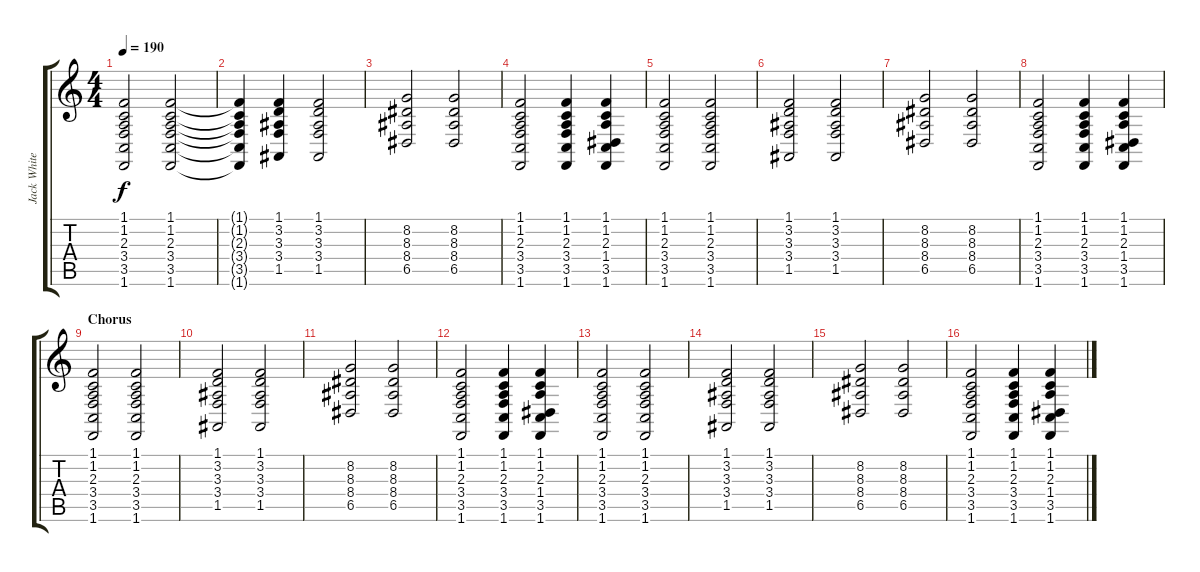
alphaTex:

\track ("Jack White" "Jack White") {instrument acousticgrandpiano}
\staff {score tabs}
\tuning (E4 B3 G3 D3 A2 E2) {hide}
\ts (4 4)
\tempo 190
\clef g2
\ks c
(1.1 1.2 2.3 3.4 3.5 1.6).2{dy f} (1.1 1.2 2.3 3.4 3.5 1.6).2 |
(1.1{t} 1.2{t} 2.3{t} 3.4{t} 3.5{t} 1.6{t}).4 (1.1 3.2 3.3 3.4 1.5).4 (1.1 3.2 3.3 3.4 1.5).2 |
(8.2 8.3 8.4 6.5).2 (8.2 8.3 8.4 6.5).2 |
(1.1 1.2 2.3 3.4 3.5 1.6).2 (1.1 1.2 2.3 3.4 3.5 1.6).4 (1.1 1.2 2.3 1.4 3.5 1.6).4 |
(1.1 1.2 2.3 3.4 3.5 1.6).2 (1.1 1.2 2.3 3.4 3.5 1.6).2 |
(1.1 3.2 3.3 3.4 1.5).2 (1.1 3.2 3.3 3.4 1.5).2 |
(8.2 8.3 8.4 6.5).2 (8.2 8.3 8.4 6.5).2 |
(1.1 1.2 2.3 3.4 3.5 1.6).2 (1.1 1.2 2.3 3.4 3.5 1.6).4 (1.1 1.2 2.3 1.4 3.5 1.6).4 |
\section ("" "Chorus")
(1.1 1.2 2.3 3.4 3.5 1.6).2 (1.1 1.2 2.3 3.4 3.5 1.6).2 |
(1.1 3.2 3.3 3.4 1.5).2 (1.1 3.2 3.3 3.4 1.5).2 |
(8.2 8.3 8.4 6.5).2 (8.2 8.3 8.4 6.5).2 |
(1.1 1.2 2.3 3.4 3.5 1.6).2 (1.1 1.2 2.3 3.4 3.5 1.6).4 (1.1 1.2 2.3 1.4 3.5 1.6).4 |
(1.1 1.2 2.3 3.4 3.5 1.6).2 (1.1 1.2 2.3 3.4 3.5 1.6).2 |
(1.1 3.2 3.3 3.4 1.5).2 (1.1 3.2 3.3 3.4 1.5).2 |
(8.2 8.3 8.4 6.5).2 (8.2 8.3 8.4 6.5).2 |
(1.1 1.2 2.3 3.4 3.5 1.6).2 (1.1 1.2 2.3 3.4 3.5 1.6).4 (1.1 1.2 2.3 1.4 3.5 1.6).4
